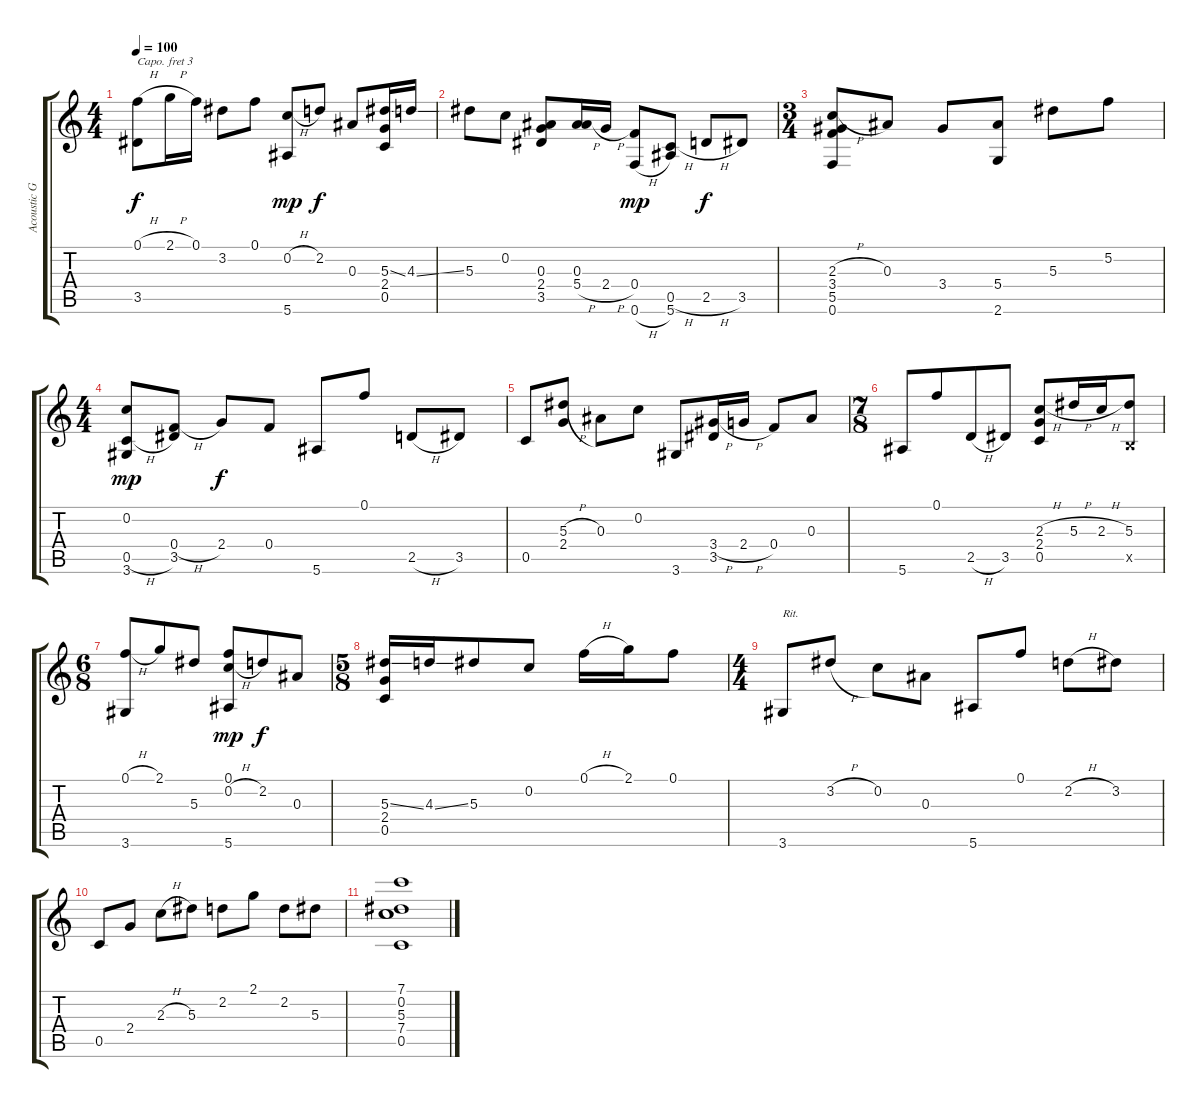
\track ("Acoustic Guitar" "Acoustic G") {instrument acousticguitarnylon}
\staff {score tabs}
\capo 3
\tuning (D4 A3 G3 D3 A2 D2) {hide}
\ts (4 4)
\tempo 100
\clef g2
\ks c
(0.1{h} 3.5).8{dy f} 2.1{h}.16 0.1.16 3.2.8 0.1.8 (0.2{h} 5.6).8{dy mp} 2.2.8{dy f} 0.3.8 (5.3{ss} 2.4 0.5).16 4.3{ss}.16 |
5.3.8 0.2.8 (0.3 2.4 3.5).8 (0.3 5.4{h}).16 2.4{h}.16 (0.4 0.6{h}).8{dy mp} (0.5{h} 5.6).8 2.5{h}.8{dy f} 3.5.8 |
\ts (3 4)
(2.3{h} 3.4 5.5 0.6).8 0.3.8 3.4.8 (5.4 2.6).8 5.3.8 5.2.8 |
\ts (4 4)
(0.2 0.5{h} 3.6).8{dy mp} (0.4{h} 3.5).8 2.4.8{dy f} 0.4.8 5.6.8 0.1.8 2.5{h}.8 3.5.8 |
0.5.8 (5.3{h} 2.4).8 0.3.8 0.2.8 3.6.8 (3.4{h} 3.5).16 2.4{h}.16 0.4.8 0.3.8 |
\ts (7 8)
5.6.8 0.1.8 2.5{h}.8 3.5.8 (2.3{h} 2.4 0.5).8 5.3{h}.16 2.3{h}.16 (5.3 -1.5{x}).8 |
\ts (6 8)
(0.1{h} 3.6).8 2.1.8 5.3.8 (0.1 0.2{h} 5.6).8{dy mp} 2.2.8{dy f} 0.3.8 |
\ts (5 8)
(5.3{ss} 2.4 0.5).16 4.3{ss}.16 5.3.8 0.2.8 0.1{h}.16 2.1.16 0.1.8 |
\ts (4 4)
3.6.8{txt "Rit."} 3.2{h}.8 0.2.8 0.3.8 5.6.8 0.1.8 2.2{h}.8 3.2.8 |
0.5.8 2.4.8 2.3{h}.8 5.3.8 2.2.8 2.1.8 2.2.8 5.3.8 |
(7.1 0.2 5.3 7.4 0.5).1
